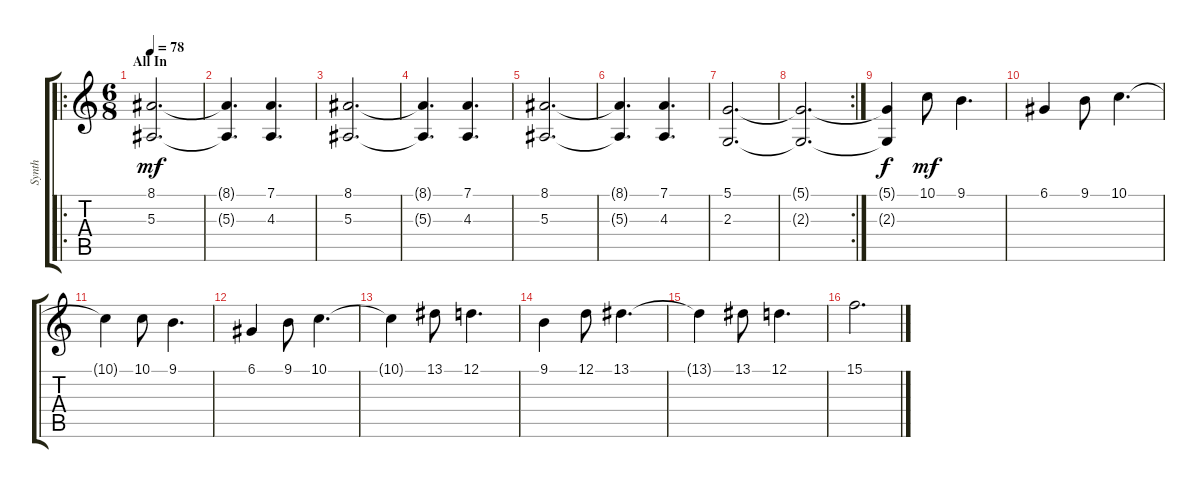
\track ("Synth" "Synth") {instrument synthstrings1}
\staff {score tabs}
\tuning (D4 A3 F3 C3 G2 C2) {hide}
\ro
\ts (6 8)
\section ("" "All In")
\tempo 78
\clef g2
\ks c
(8.1 5.3).2{d dy mf} |
(8.1{t} 5.3{t}).4{d} (7.1 4.3).4{d} |
(8.1 5.3).2{d} |
(8.1{t} 5.3{t}).4{d} (7.1 4.3).4{d} |
(8.1 5.3).2{d} |
(8.1{t} 5.3{t}).4{d} (7.1 4.3).4{d} |
(5.1 2.3).2{d} |
\rc 2
(5.1{t} 2.3{t}).2{d} |
(5.1{t} 2.3{t}).4{dy f} 10.1.8{dy mf} 9.1.4{d} |
6.1.4 9.1.8 10.1.4{d} |
10.1{t}.4 10.1.8 9.1.4{d} |
6.1.4 9.1.8 10.1.4{d} |
10.1{t}.4 13.1.8 12.1.4{d} |
9.1.4 12.1.8 13.1.4{d} |
13.1{t}.4 13.1.8 12.1.4{d} |
15.1.2{d}
